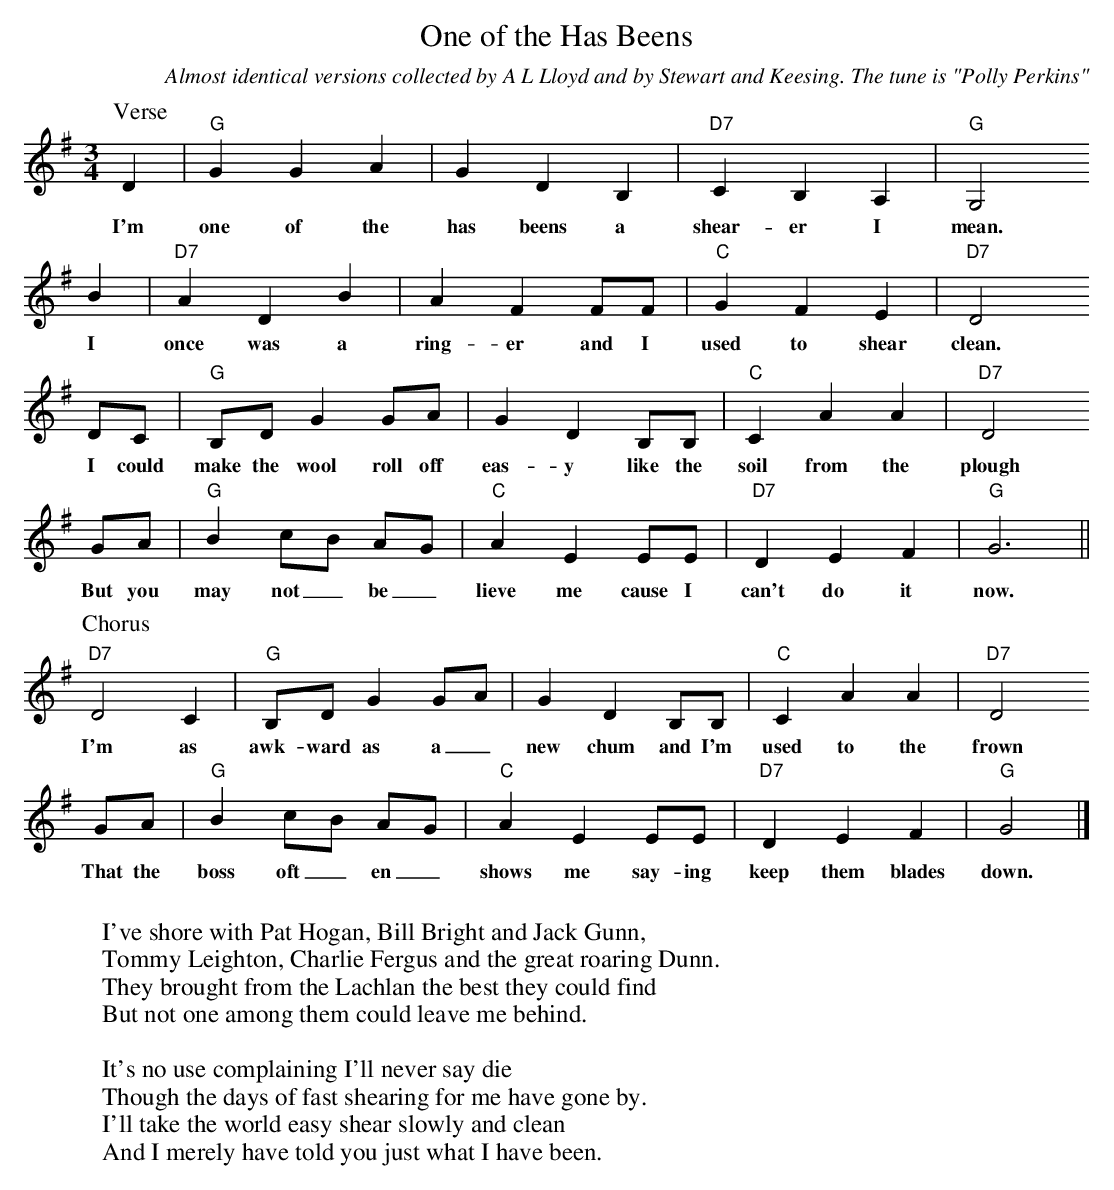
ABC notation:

X:1
T:One of the Has Beens
C:Almost identical versions collected by A L Lloyd and by Stewart and Keesing. The tune is "Polly Perkins"
M:3/4
L:1/4
K:Gmaj
P:Verse
D|"G"GGA|GDB,|"D7"CB,A,|"G"G,2
w:I'm one of the has beens a shear-er I mean.
B|"D7"ADB|AFF/2F/2|"C"GFE|"D7"D2
w:I once was a ring-er and I used to shear clean.
D/2C/2|"G"B,/2D/2GG/2A/2|GDB,/2B,/2|"C"CAA|"D7"D2
w:I could make the wool roll off eas-y like the soil from the plough
G/2A/2|"G"Bc/B/ A/G/|"C"AEE/2E/2|"D7"DEF|"G"G3||
w:But you may not_ be_lieve me cause I can't do it now.
P:Chorus
"D7"D2C|"G"B,/2D/2GG/2A/2|GDB,/2B,/2|"C"CAA|"D7"D2
w:I'm as awk-ward as a_ new chum and I'm used to the frown
G/2A/2|"G"Bc/B/ A/G/|"C"AEE/2E/2|"D7"DEF|"G"G2|]
w:That the boss oft_en_ shows me say-ing keep them blades down.
W:
W:I've shore with Pat Hogan, Bill Bright and Jack Gunn,
W:Tommy Leighton, Charlie Fergus and the great roaring Dunn.
W:They brought from the Lachlan the best they could find
W:But not one among them could leave me behind.
W:
W:It's no use complaining I'll never say die
W:Though the days of fast shearing for me have gone by.
W:I'll take the world easy shear slowly and clean
W:And I merely have told you just what I have been.
